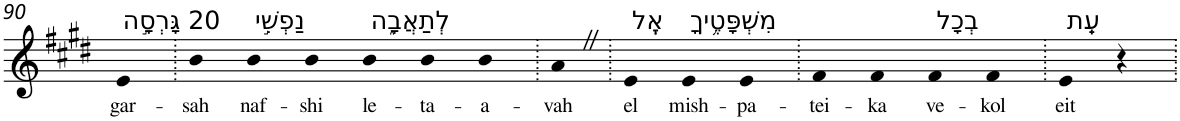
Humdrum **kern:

**kern	**text
*part1	*part1
*staff1	*staff1
*I"Piano	*
*I'Pno	*
!!LO:PB:g=z
*clefG2	*
*k[f#c#g#d#]	*
*E:	*
=90	=90
!LO:TX:a:t=20 גָּרְסָ֣ה	!
!	!LO:LY:b
4e	gar-
=91.	=91.
!	!LO:LY:b
4b	-sah
!LO:TX:a:t=נַפְשִׁ֣י	!
!	!LO:LY:b
4b	naf-
!	!LO:LY:b
4b	-shi
!LO:TX:a:t=לְתַאֲבָ֑ה	!
!	!LO:LY:b
4b	le-
!	!LO:LY:b
4b	-ta-
!	!LO:LY:b
4b	-a-
=92.	=92.
!	!LO:LY:b
4aZ	-vah
=93.	=93.
!LO:TX:a:t=אֶֽל	!
!	!LO:LY:b
4e	el
!LO:TX:a:t=מִשְׁפָּטֶ֥יךָ	!
!	!LO:LY:b
4e	mish-
!	!LO:LY:b
4e	-pa-
=94.	=94.
!	!LO:LY:b
4f#	-tei-
!	!LO:LY:b
4f#	-ka
!LO:TX:a:t=בְכָל	!
!	!LO:LY:b
4f#	ve-
!	!LO:LY:b
4f#	-kol
=95.	=95.
!LO:TX:a:t=עֵֽת	!
!	!LO:LY:b
4e	eit
4r	.
=.	=.
*-	*-
